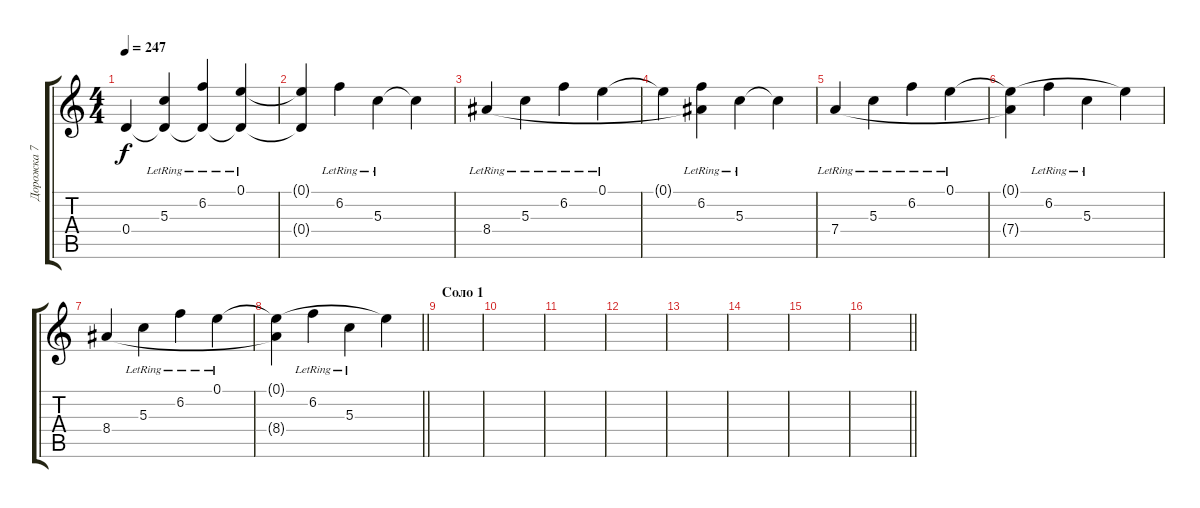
\track ("Дорожка 7" "Дорожка 7") {instrument acousticguitarnylon}
\staff {score tabs}
\tuning (E4 B3 G3 D3 A2 E2) {hide}
\ts (4 4)
\tempo 247
\clef g2
\ks c
0.4.4{dy f} (5.3{lr} 0.4{t}).4 (6.2{lr} 0.4{t}).4 (0.1{lr} 0.4{t}).4 |
(0.1{t} 0.4{t}).4 6.2{lr}.4 5.3{lr}.4 5.3{t}.4 |
8.4{lr}.4 5.3{lr}.4 6.2{lr}.4 0.1{lr}.4 |
0.1{t}.4 (6.2{lr} 8.4{t}).4 5.3{lr}.4 5.3{t}.4 |
7.4{lr}.4 5.3{lr}.4 6.2{lr}.4 0.1{lr}.4 |
(0.1{t} 7.4{t}).4 6.2{lr}.4 5.3{lr}.4 0.1{t}.4 |
8.4.4 5.3{lr}.4 6.2{lr}.4 0.1{lr}.4 |
\barLineRight lightlight
(0.1{t} 8.4{t}).4 6.2{lr}.4 5.3{lr}.4 0.1{t}.4 |
\section ("" "Соло 1")
|
|
|
|
|
|
|
\barLineRight lightlight
